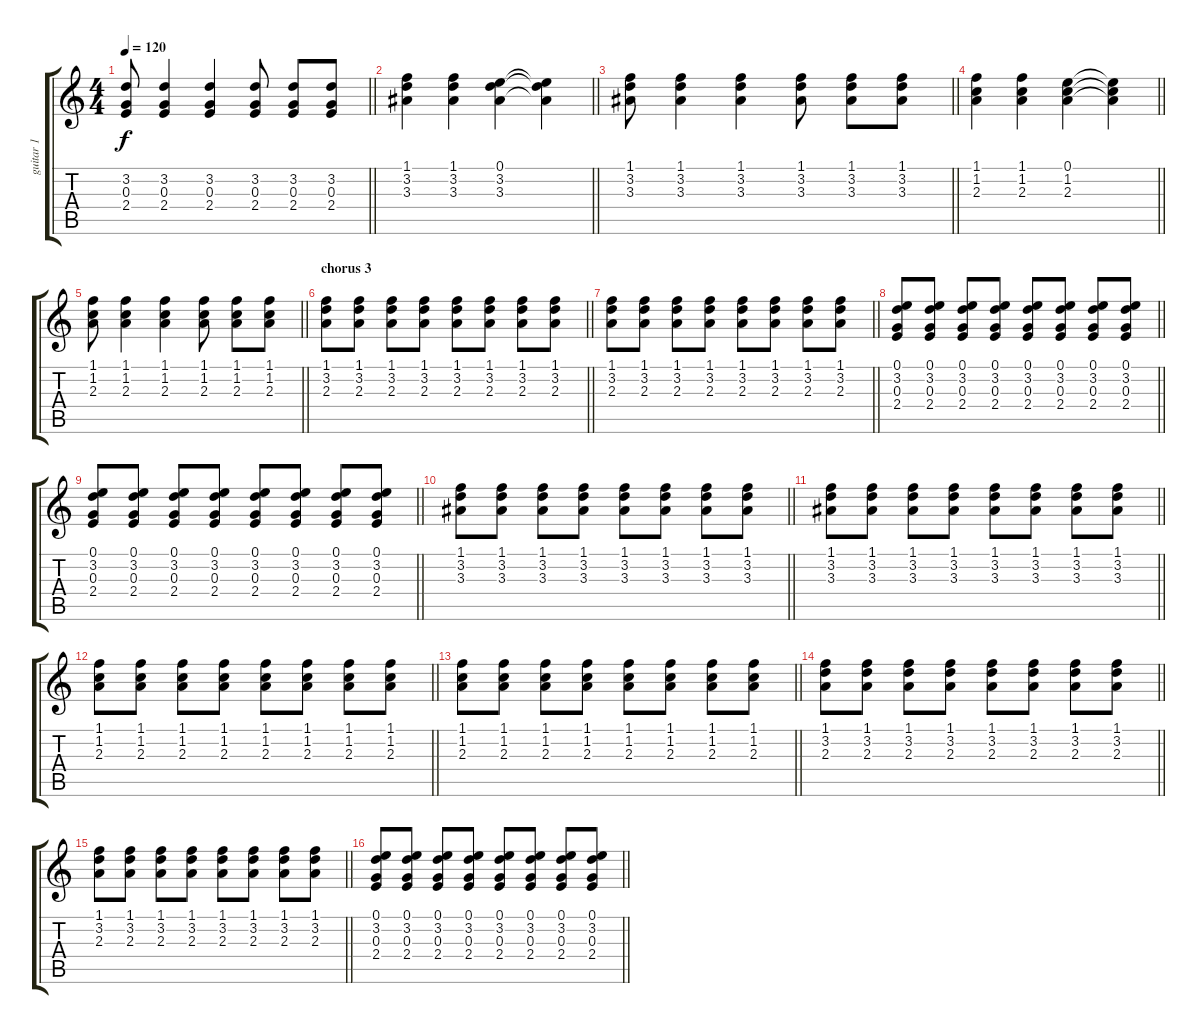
\track ("guitar 1" "guitar 1") {instrument overdrivenguitar}
\staff {score tabs}
\tuning (E4 B3 G3 D3 A2 E2) {hide}
\ts (4 4)
\tempo 120
\clef g2
\barLineRight lightlight
\ks c
(3.2 0.3 2.4).8{dy f} (3.2 0.3 2.4).4 (3.2 0.3 2.4).4 (3.2 0.3 2.4).8 (3.2 0.3 2.4).8 (3.2 0.3 2.4).8 |
\barLineRight lightlight
(1.1 3.2 3.3).4 (1.1 3.2 3.3).4 (0.1 3.2 3.3).4 (0.1{t} 3.2{t} 3.3{t}).4 |
\barLineRight lightlight
(1.1 3.2 3.3).8 (1.1 3.2 3.3).4 (1.1 3.2 3.3).4 (1.1 3.2 3.3).8 (1.1 3.2 3.3).8 (1.1 3.2 3.3).8 |
\barLineRight lightlight
(1.1 1.2 2.3).4 (1.1 1.2 2.3).4 (0.1 1.2 2.3).4 (0.1{t} 1.2{t} 2.3{t}).4 |
\barLineRight lightlight
(1.1 1.2 2.3).8 (1.1 1.2 2.3).4 (1.1 1.2 2.3).4 (1.1 1.2 2.3).8 (1.1 1.2 2.3).8 (1.1 1.2 2.3).8 |
\section ("" "chorus 3")
\barLineRight lightlight
(1.1 3.2 2.3).8{volume 8 instrument overdrivenguitar} (1.1 3.2 2.3).8 (1.1 3.2 2.3).8 (1.1 3.2 2.3).8 (1.1 3.2 2.3).8 (1.1 3.2 2.3).8 (1.1 3.2 2.3).8 (1.1 3.2 2.3).8 |
\barLineRight lightlight
(1.1 3.2 2.3).8 (1.1 3.2 2.3).8 (1.1 3.2 2.3).8 (1.1 3.2 2.3).8 (1.1 3.2 2.3).8 (1.1 3.2 2.3).8 (1.1 3.2 2.3).8 (1.1 3.2 2.3).8 |
\barLineRight lightlight
(0.1 3.2 0.3 2.4).8 (0.1 3.2 0.3 2.4).8 (0.1 3.2 0.3 2.4).8 (0.1 3.2 0.3 2.4).8 (0.1 3.2 0.3 2.4).8 (0.1 3.2 0.3 2.4).8 (0.1 3.2 0.3 2.4).8 (0.1 3.2 0.3 2.4).8 |
\barLineRight lightlight
(0.1 3.2 0.3 2.4).8 (0.1 3.2 0.3 2.4).8 (0.1 3.2 0.3 2.4).8 (0.1 3.2 0.3 2.4).8 (0.1 3.2 0.3 2.4).8 (0.1 3.2 0.3 2.4).8 (0.1 3.2 0.3 2.4).8 (0.1 3.2 0.3 2.4).8 |
\barLineRight lightlight
(1.1 3.2 3.3).8 (1.1 3.2 3.3).8 (1.1 3.2 3.3).8 (1.1 3.2 3.3).8 (1.1 3.2 3.3).8 (1.1 3.2 3.3).8 (1.1 3.2 3.3).8 (1.1 3.2 3.3).8 |
\barLineRight lightlight
(1.1 3.2 3.3).8 (1.1 3.2 3.3).8 (1.1 3.2 3.3).8 (1.1 3.2 3.3).8 (1.1 3.2 3.3).8 (1.1 3.2 3.3).8 (1.1 3.2 3.3).8 (1.1 3.2 3.3).8 |
\barLineRight lightlight
(1.1 1.2 2.3).8 (1.1 1.2 2.3).8 (1.1 1.2 2.3).8 (1.1 1.2 2.3).8 (1.1 1.2 2.3).8 (1.1 1.2 2.3).8 (1.1 1.2 2.3).8 (1.1 1.2 2.3).8 |
\barLineRight lightlight
(1.1 1.2 2.3).8 (1.1 1.2 2.3).8 (1.1 1.2 2.3).8 (1.1 1.2 2.3).8 (1.1 1.2 2.3).8 (1.1 1.2 2.3).8 (1.1 1.2 2.3).8 (1.1 1.2 2.3).8 |
\barLineRight lightlight
(1.1 3.2 2.3).8 (1.1 3.2 2.3).8 (1.1 3.2 2.3).8 (1.1 3.2 2.3).8 (1.1 3.2 2.3).8 (1.1 3.2 2.3).8 (1.1 3.2 2.3).8 (1.1 3.2 2.3).8 |
\barLineRight lightlight
(1.1 3.2 2.3).8 (1.1 3.2 2.3).8 (1.1 3.2 2.3).8 (1.1 3.2 2.3).8 (1.1 3.2 2.3).8 (1.1 3.2 2.3).8 (1.1 3.2 2.3).8 (1.1 3.2 2.3).8 |
\barLineRight lightlight
(0.1 3.2 0.3 2.4).8 (0.1 3.2 0.3 2.4).8 (0.1 3.2 0.3 2.4).8 (0.1 3.2 0.3 2.4).8 (0.1 3.2 0.3 2.4).8 (0.1 3.2 0.3 2.4).8 (0.1 3.2 0.3 2.4).8 (0.1 3.2 0.3 2.4).8
